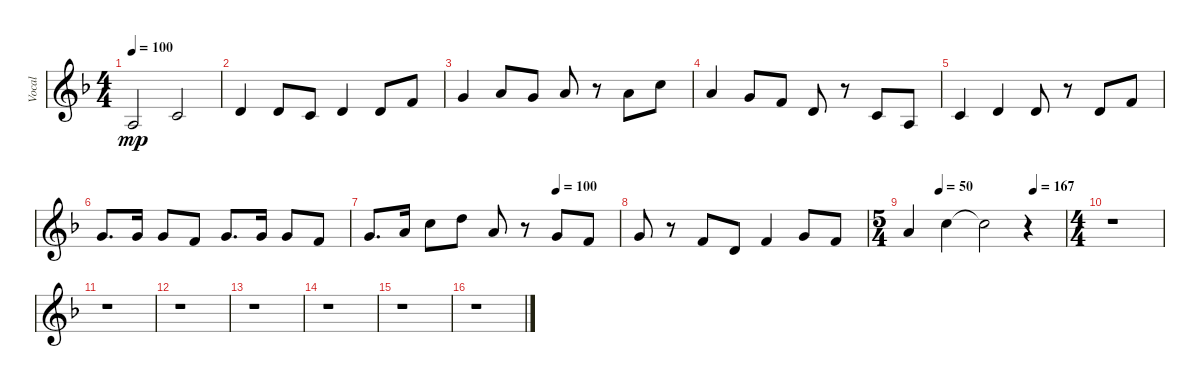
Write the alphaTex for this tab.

\track ("Vocal" "Vocal") {instrument voiceoohs}
\staff {score}
\tuning (E4 B3 G3 D3 A2 E2 B1) {hide}
\ts (4 4)
\tempo 100
\clef g2
\ks dminor
2.3.2{dy mp instrument voiceoohs} 1.2.2 |
3.2.4 3.2.8 1.2.8 3.2.4 3.2.8 1.1.8 |
3.1.4 5.1.8 3.1.8 5.1.8 r.8 5.1.8 8.1.8 |
5.1.4 3.1.8 1.1.8 3.2.8 r.8 1.2.8 2.3.8 |
1.2.4 3.2.4 3.2.8 r.8 3.2.8 1.1.8 |
3.1.8{d} 3.1.16 3.1.8 1.1.8 3.1.8{d} 3.1.16 3.1.8 1.1.8 |
\tempo (100 0.75)
3.1.8{d} 5.1.16 8.1.8 10.1.8 5.1.8 r.8 3.1.8 1.1.8 |
3.1.8 r.8 1.1.8 3.2.8 1.1.4 3.1.8 1.1.8 |
\ts (5 4)
\tempo (50 0.2)
\tempo (167 0.8)
5.1.4 8.1.4 8.1{t}.2 r.4 |
\ts (4 4)
r.1 |
r.1 |
r.1 |
r.1 |
r.1 |
r.1 |
r.1
